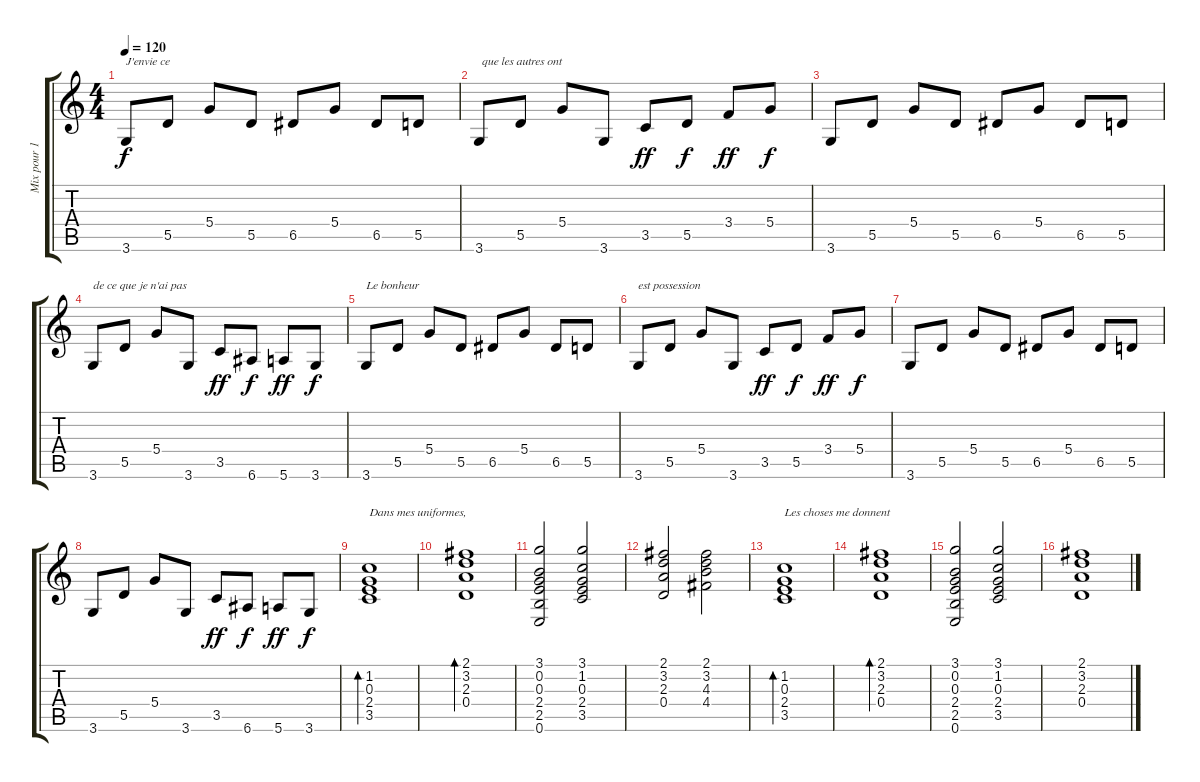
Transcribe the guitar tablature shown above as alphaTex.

\track ("Mix pour 1 guitare par julien elkoubi" "Mix pour 1") {instrument electricguitarmuted}
\staff {score tabs}
\tuning (E4 B3 G3 D3 A2 E2) {hide}
\ts (4 4)
\tempo 120
\clef g2
\ks c
3.6.8{txt "J'envie ce" dy f} 5.5.8 5.4.8 5.5.8 6.5.8 5.4.8 6.5.8 5.5.8 |
3.6.8{txt " que les autres ont"} 5.5.8 5.4.8 3.6.8 3.5.8{dy ff} 5.5.8{dy f} 3.4.8{dy ff} 5.4.8{dy f} |
3.6.8{txt ""} 5.5.8 5.4.8 5.5.8 6.5.8 5.4.8 6.5.8 5.5.8 |
3.6.8{txt "de ce que je n'ai pas"} 5.5.8 5.4.8 3.6.8 3.5.8{dy ff} 6.6.8{dy f} 5.6.8{dy ff} 3.6.8{dy f} |
3.6.8{txt "Le bonheur "} 5.5.8 5.4.8 5.5.8 6.5.8 5.4.8 6.5.8 5.5.8 |
3.6.8{txt "est possession"} 5.5.8 5.4.8 3.6.8 3.5.8{dy ff} 5.5.8{dy f} 3.4.8{dy ff} 5.4.8{dy f} |
3.6.8{txt ""} 5.5.8 5.4.8 5.5.8 6.5.8 5.4.8 6.5.8 5.5.8 |
3.6.8{txt ""} 5.5.8 5.4.8 3.6.8 3.5.8{dy ff} 6.6.8{dy f} 5.6.8{dy ff} 3.6.8{dy f} |
(1.2 0.3 2.4 3.5).1{bd 240 txt "Dans mes uniformes,"} |
(2.1 3.2 2.3 0.4).1{bd 240} |
(3.1 0.2 0.3 2.4 2.5 0.6).2{txt ""} (3.1 1.2 0.3 2.4 3.5).2 |
(2.1 3.2 2.3 0.4).2 (2.1 3.2 4.3 4.4).2 |
(1.2 0.3 2.4 3.5).1{bd 240 txt "Les choses me donnent "} |
(2.1 3.2 2.3 0.4).1{bd 240} |
(3.1 0.2 0.3 2.4 2.5 0.6).2{txt ""} (3.1 1.2 0.3 2.4 3.5).2 |
(2.1 3.2 2.3 0.4).1{txt ""}
